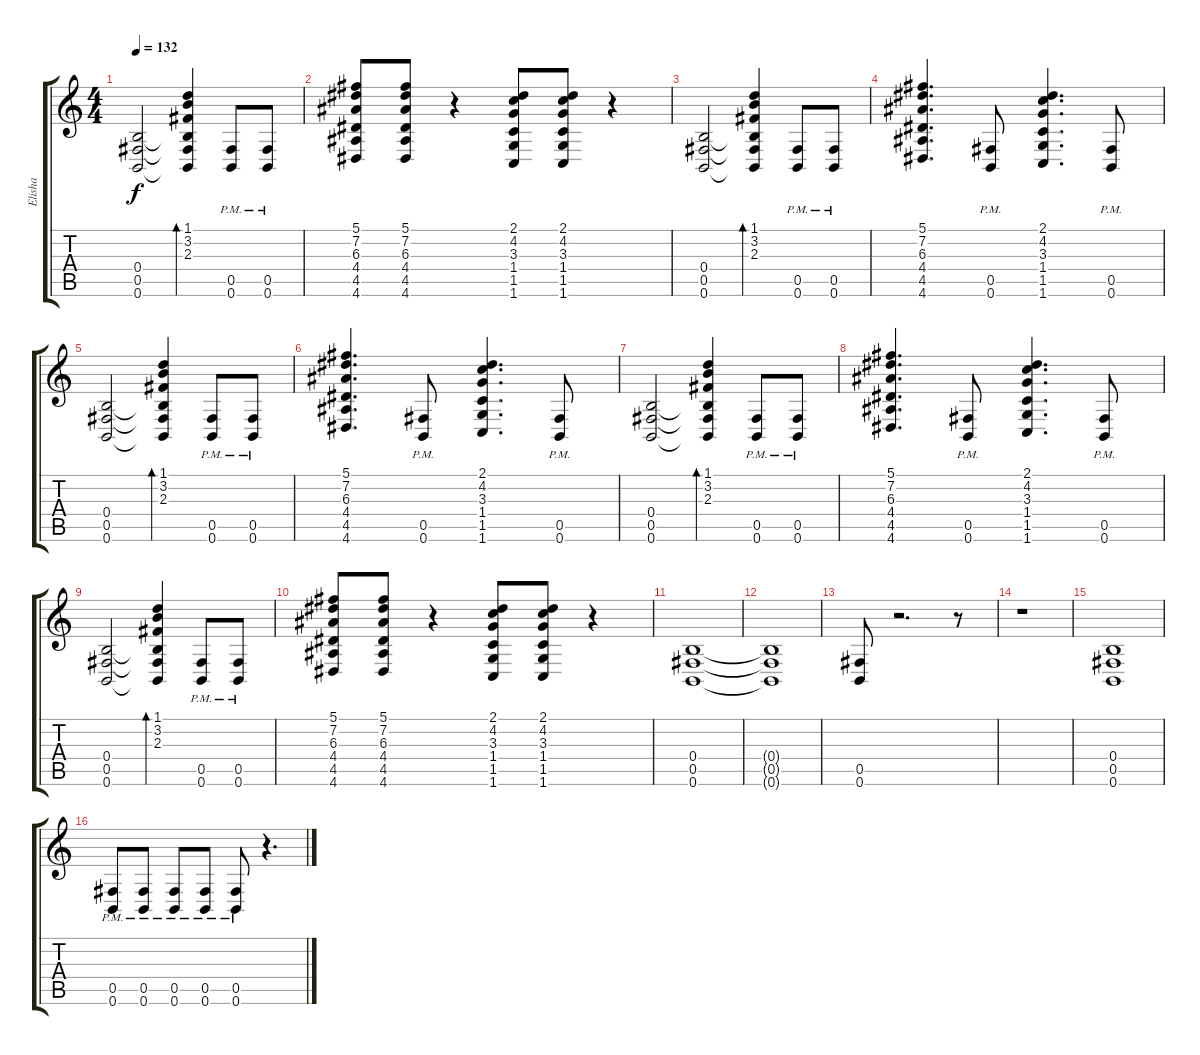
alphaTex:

\track ("Elisha" "Elisha") {instrument overdrivenguitar}
\staff {score tabs}
\tuning (Db4 Ab3 E3 B2 Gb2 B1) {hide}
\ts (4 4)
\tempo 132
\clef g2
\ks c
(0.4 0.5 0.6).2{dy f} (1.1 3.2 2.3 0.4{t} 0.5{t} 0.6{t}).4{bd 240} (0.5{pm} 0.6{pm}).8 (0.5{pm} 0.6{pm}).8 |
(5.1 7.2 6.3 4.4 4.5 4.6).8 (5.1 7.2 6.3 4.4 4.5 4.6).8 r.4 (2.1 4.2 3.3 1.4 1.5 1.6).8 (2.1 4.2 3.3 1.4 1.5 1.6).8 r.4 |
(0.4 0.5 0.6).2 (1.1 3.2 2.3 0.4{t} 0.5{t} 0.6{t}).4{bd 240} (0.5{pm} 0.6{pm}).8 (0.5{pm} 0.6{pm}).8 |
(5.1 7.2 6.3 4.4 4.5 4.6).4{d} (0.5{pm} 0.6{pm}).8 (2.1 4.2 3.3 1.4 1.5 1.6).4{d} (0.5{pm} 0.6{pm}).8 |
(0.4 0.5 0.6).2 (1.1 3.2 2.3 0.4{t} 0.5{t} 0.6{t}).4{bd 240} (0.5{pm} 0.6{pm}).8 (0.5{pm} 0.6{pm}).8 |
(5.1 7.2 6.3 4.4 4.5 4.6).4{d} (0.5{pm} 0.6{pm}).8 (2.1 4.2 3.3 1.4 1.5 1.6).4{d} (0.5{pm} 0.6{pm}).8 |
(0.4 0.5 0.6).2 (1.1 3.2 2.3 0.4{t} 0.5{t} 0.6{t}).4{bd 240} (0.5{pm} 0.6{pm}).8 (0.5{pm} 0.6{pm}).8 |
(5.1 7.2 6.3 4.4 4.5 4.6).4{d} (0.5{pm} 0.6{pm}).8 (2.1 4.2 3.3 1.4 1.5 1.6).4{d} (0.5{pm} 0.6{pm}).8 |
(0.4 0.5 0.6).2 (1.1 3.2 2.3 0.4{t} 0.5{t} 0.6{t}).4{bd 240} (0.5{pm} 0.6{pm}).8 (0.5{pm} 0.6{pm}).8 |
(5.1 7.2 6.3 4.4 4.5 4.6).8 (5.1 7.2 6.3 4.4 4.5 4.6).8 r.4 (2.1 4.2 3.3 1.4 1.5 1.6).8 (2.1 4.2 3.3 1.4 1.5 1.6).8 r.4 |
(0.4 0.5 0.6).1 |
(0.4{t} 0.5{t} 0.6{t}).1 |
(0.5 0.6).8 r.2{d} r.8 |
r.1 |
(0.4 0.5 0.6).1 |
(0.5{pm} 0.6{pm}).8 (0.5{pm} 0.6{pm}).8 (0.5{pm} 0.6{pm}).8 (0.5{pm} 0.6{pm}).8 (0.5{pm} 0.6{pm}).8 r.4{d}
